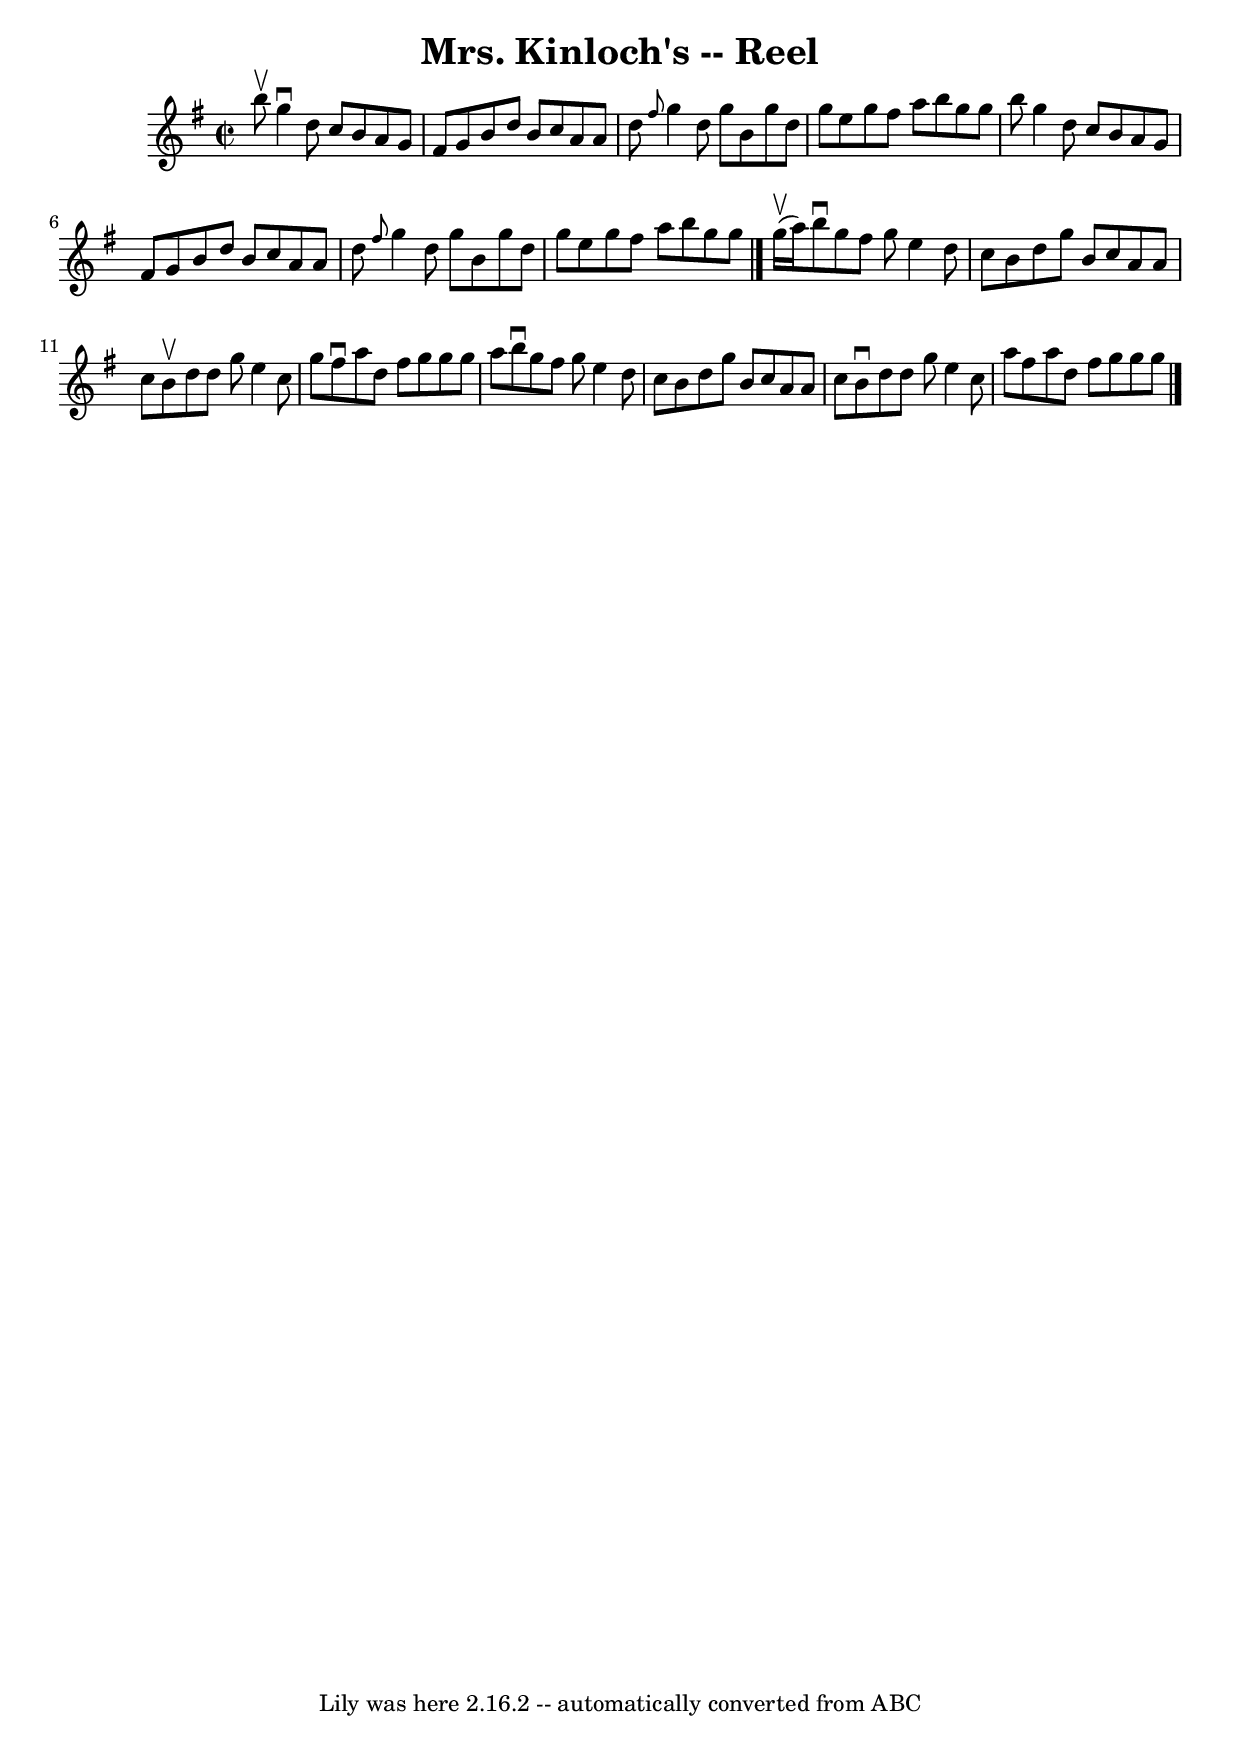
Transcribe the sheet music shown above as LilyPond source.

\version "2.7.40"
\include "Mammoth.ily"
\header {
	book = "Ryan's Mammoth Collection"
	crossRefNumber = "1"
	footnotes = "\\\\360"
	origin = "SCOTCH"
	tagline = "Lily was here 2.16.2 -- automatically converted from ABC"
	title = "Mrs. Kinloch's -- Reel"
}
voicedefault =  {
\set Score.defaultBarType = "empty"

\override Staff.TimeSignature #'style = #'C
 \time 2/2 \key g \major b''8^\upbow |
 g''4^\downbow d''8    
c''8 b'8 a'8 g'8 fis'8    |
 g'8 b'8 d''8 b'8    
c''8 a'8 a'8 d''8    |
 \grace { fis''8  } g''4 d''8    
g''8 b'8 g''8 d''8 g''8    |
 e''8 g''8 fis''8    
a''8 b''8 g''8 g''8 b''8    |
 g''4 d''8 c''8    
b'8 a'8 g'8 fis'8    |
 g'8 b'8 d''8 b'8 c''8    
a'8 a'8 d''8    |
 \grace { fis''8  } g''4 d''8 g''8    
b'8 g''8 d''8 g''8    |
 e''8 g''8 fis''8 a''8    
b''8 g''8 g''8  \bar "|." g''16^\upbow(a''16) |
     
b''8^\downbow g''8 fis''8 g''8 e''4 d''8 c''8    |
   
b'8 d''8 g''8 b'8 c''8 a'8 a'8 c''8    |
 b'8 
^\upbow d''8 d''8 g''8 e''4 c''8 g''8    |
 fis''8 
^\downbow a''8 d''8 fis''8 g''8 g''8 g''8 a''8    |
  
 b''8^\downbow g''8 fis''8 g''8 e''4 d''8 c''8    |
  
 b'8 d''8 g''8 b'8 c''8 a'8 a'8 c''8    |
 b'8 
^\downbow d''8 d''8 g''8 e''4 c''8 a''8    |
 fis''8   
 a''8 d''8 fis''8 g''8 g''8 g''8  \bar "|."   
}

\score{
    <<

	\context Staff="default"
	{
	    \voicedefault 
	}

    >>
	\layout {
	}
	\midi {}
}
